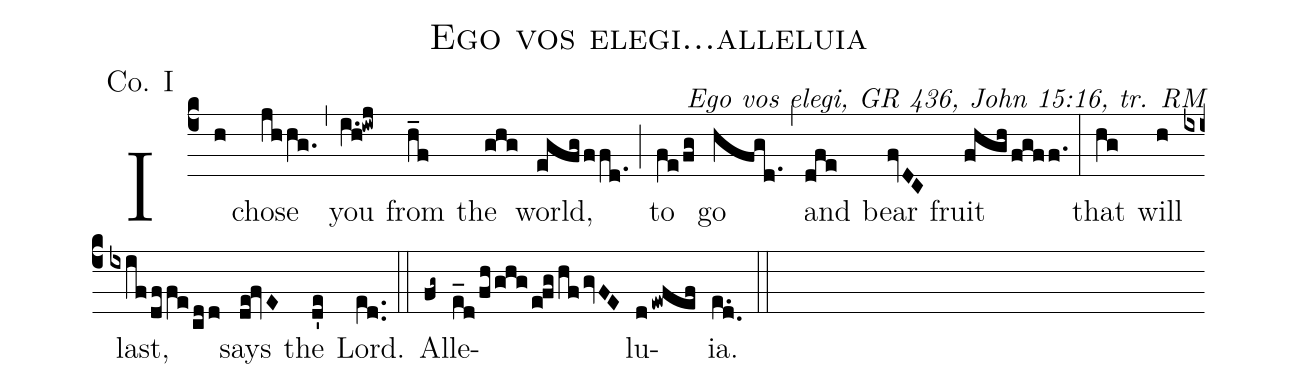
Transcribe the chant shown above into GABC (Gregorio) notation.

name: Ego vos elegi...alleluia;
office-part: Communio;
mode: 1;
annotation: Co. I;
commentary: Ego vos elegi, GR 436, John 15:16, tr. RM;
%%
(c4)I(h) chose(jhhg.) (,) you(i.h!iwj) from(h_f) the(ghg) world,(egfg/ffd.) (;)

to(fe/fg) go(hfgd.) (,)

and(dfe) bear(fvDC) fruit(fhgh/fgff.) (:)

 that(hg) will(h) last,(ixifdffecdd)

says(de!fvE) the(d'e) Lord.(e[ll:1]d..) (::)


Al(fg~)le(e_d/fh/ghg/efg/hf/gvFE)lu(dewfef)ia.(e.d.) (::)
